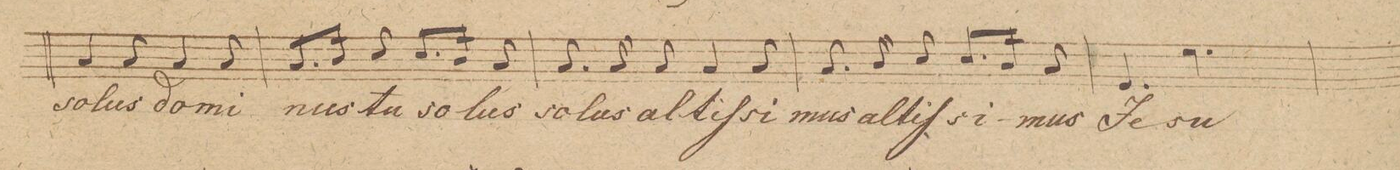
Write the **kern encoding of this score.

**kern	**text	**dynam
*I"Baſso 2do	*	*
*clefF4	*	*
*k[]	*	*
*M6/8	*	*
4C/	so-	.
8C/	-lus	.
4C/	do-	.
8C/	-mi-	.
=74	=74	=74
8.C/L	-nus	.
16D/Jk	.	.
8E/	tu	.
8.E/L	so-	.
16D/Jk	.	.
8C/	-lus	.
=75	=75	=75
8.C/	so-	.
16C/	-lus	.
8C/	al-	.
4C/	-tis-	.
8C/	-si-	.
=76	=76	=76
8.C/	-mus	.
16D/	.	.
8E/	al-	.
8.E/L	-tis-	.
16D/Jk	-si-	.
8C/	-mus	.
=77	=77	=77
4.GG/	Je-	.
4.G\	-su	.
=78	=78	=78
*-	*-	*-
